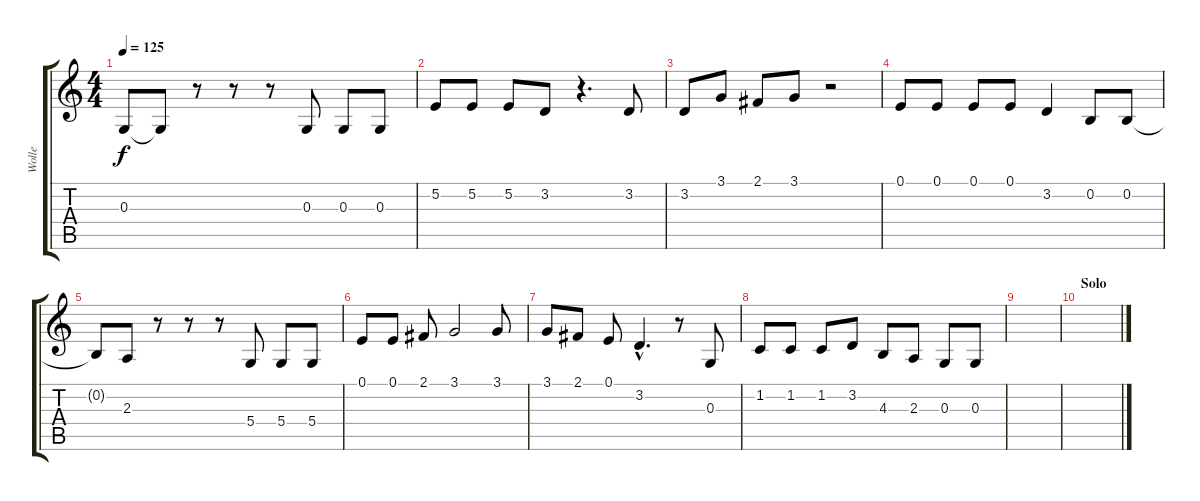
\track ("Wolle" "Wolle") {instrument clarinet}
\staff {score tabs}
\tuning (E4 B3 G3 D3 A2 E2) {hide}
\ts (4 4)
\tempo 125
\clef g2
\ks c
0.3{t}.8{dy f} 0.3{t}.8 r.8 r.8 r.8 0.3.8 0.3.8 0.3.8 |
5.2.8 5.2.8 5.2.8 3.2.8 r.4{d} 3.2.8 |
3.2.8 3.1.8 2.1.8 3.1.8 r.2 |
0.1.8 0.1.8 0.1.8 0.1.8 3.2.4 0.2.8 0.2.8 |
0.2{t}.8 2.3.8 r.8 r.8 r.8 5.4.8 5.4.8 5.4.8 |
0.1.8 0.1.8 2.1.8 3.1.2 3.1.8 |
3.1.8 2.1.8 0.1.8 3.2{hac}.4{d} r.8 0.3.8 |
1.2.8 1.2.8 1.2.8 3.2.8 4.3.8 2.3.8 0.3.8 0.3.8 |
|
\section ("" "Solo")
